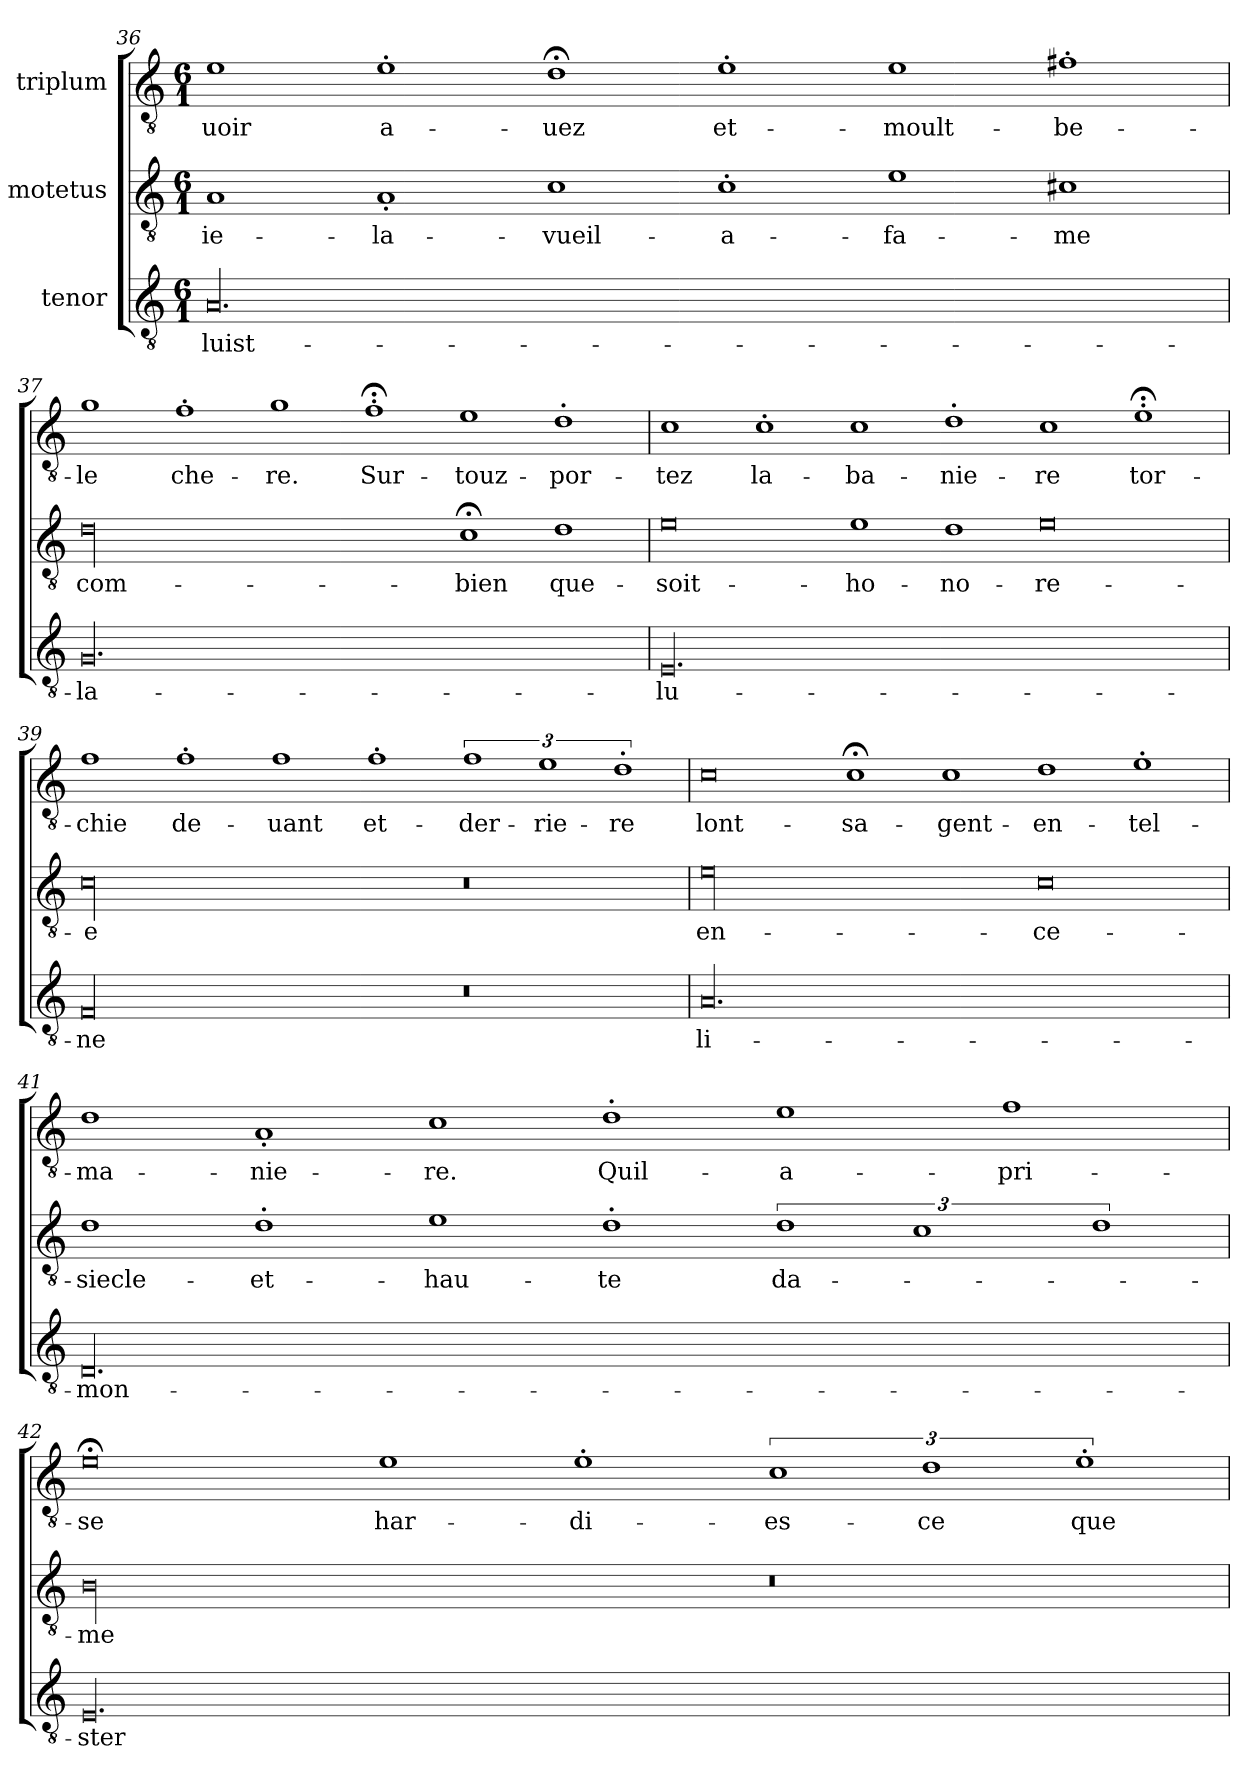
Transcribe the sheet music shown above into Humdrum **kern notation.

**kern	**text	**kern	**text	**kern	**text
*part3	*part3	*part2	*part2	*part1	*part1
*staff3	*staff3	*staff2	*staff2	*staff1	*staff1
*I"tenor	*	*I"motetus	*	*I"triplum	*
*clefGv2	*	*clefGv2	*	*clefGv2	*
*k[]	*	*k[]	*	*k[]	*
*C:	*	*C:	*	*C:	*
*M6/1	*	*M6/1	*	*M6/1	*
=36	=36	=36	=36	=36	=36
00.A/	luist-	1A/	ie-	1e\	-uoir
.	.	1A'/	la-	1e'\	a-
.	.	1c\	vueil-	1d;<\	-uez
.	.	1c'\	a-	1e'\	et-
.	.	1e\	fa-	1e\	moult-
.	.	1c#Xi\	-me	1f#X'i\	be-
=37	=37	=37	=37	=37	=37
00.G/	la-	00d\	com-	1g\	-le
.	.	.	.	1f'\	che-
.	.	.	.	1g\	-re.
.	.	.	.	1f;<'\	Sur-
.	.	1c;<\	-bien	1e\	touz-
.	.	1d\	que-	1d'\	por-
!!LO:LB:g=z
=38	=38	=38	=38	=38	=38
00.E/	lu-	0e\	soit-	1c\	-tez
.	.	.	.	1c'\	la-
.	.	1e\	ho-	1c\	ba-
.	.	1d\	-no-	1d'\	-nie-
.	.	0e\	-re-	1c\	-re
.	.	.	.	1e;<'\	tor-
=39	=39	=39	=39	=39	=39
00F/	-ne	00c\	-e	1f\	-chie
.	.	.	.	1f'\	de-
.	.	.	.	1f\	-uant
.	.	.	.	1f'\	et-
0r	.	0r	.	3%2f\	der-
.	.	.	.	3%2e\	-rie-
.	.	.	.	3%2d'\	-re
=40	=40	=40	=40	=40	=40
00.A/	li-	00e\	en-	0c\	lont-
.	.	.	.	1c;<\	sa-
.	.	.	.	1c\	gent-
.	.	0c\	ce-	1d\	en-
.	.	.	.	1e'\	tel-
!!LO:LB:g=z
=41	=41	=41	=41	=41	=41
00.D/	mon-	1d\	siecle-	1d\	ma-
.	.	1d'\	et-	1A'/	-nie-
.	.	1e\	hau-	1c\	-re.
.	.	1d'\	-te	1d'\	Quil-
.	.	3%2d\	da-	1e\	a-
.	.	3%2c\	.	.	.
.	.	.	.	1f\	pri-
.	.	3%2d\	.	.	.
=42	=42	=42	=42	=42	=42
00.E/	-ster-	00B\	-me	0e;<\	-se
.	.	.	.	1e\	har-
.	.	.	.	1e'\	-di-
.	.	0r	.	3%2c\	-es-
.	.	.	.	3%2d\	-ce
.	.	.	.	3%2e'\	que-
=	=	=	=	=	=
*-	*-	*-	*-	*-	*-
